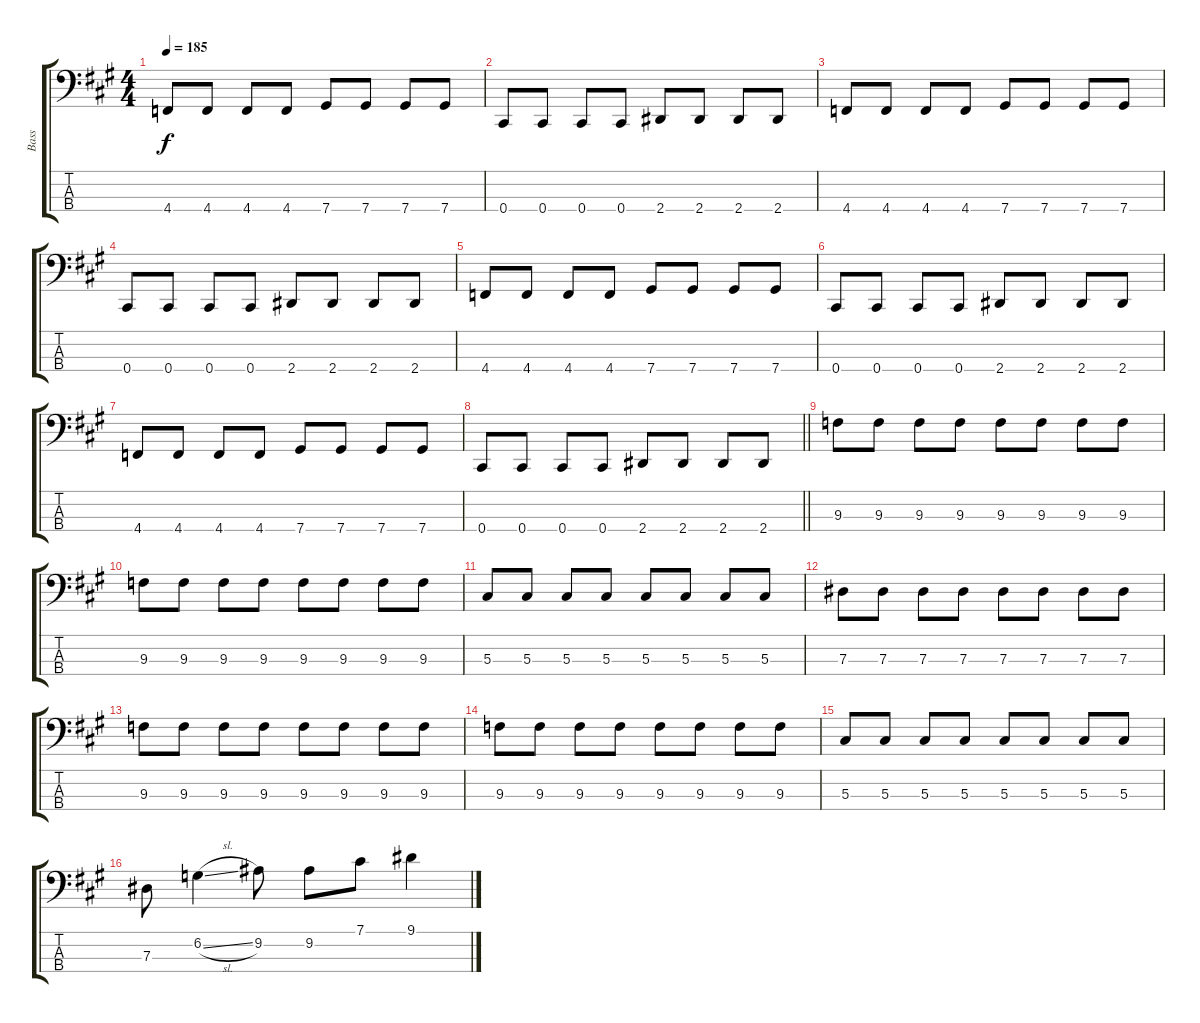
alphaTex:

\track ("Bass" "Bass") {instrument electricbasspick}
\staff {score tabs}
\tuning (Gb2 Db2 Ab1 Db1) {hide}
\ts (4 4)
\tempo 185
\clef f4
\ks f#minor
4.4.8{dy f} 4.4.8 4.4.8 4.4.8 7.4.8 7.4.8 7.4.8 7.4.8 |
0.4.8 0.4.8 0.4.8 0.4.8 2.4.8 2.4.8 2.4.8 2.4.8 |
4.4.8 4.4.8 4.4.8 4.4.8 7.4.8 7.4.8 7.4.8 7.4.8 |
0.4.8 0.4.8 0.4.8 0.4.8 2.4.8 2.4.8 2.4.8 2.4.8 |
4.4.8 4.4.8 4.4.8 4.4.8 7.4.8 7.4.8 7.4.8 7.4.8 |
0.4.8 0.4.8 0.4.8 0.4.8 2.4.8 2.4.8 2.4.8 2.4.8 |
4.4.8 4.4.8 4.4.8 4.4.8 7.4.8 7.4.8 7.4.8 7.4.8 |
\barLineRight lightlight
0.4.8 0.4.8 0.4.8 0.4.8 2.4.8 2.4.8 2.4.8 2.4.8 |
9.3.8 9.3.8 9.3.8 9.3.8 9.3.8 9.3.8 9.3.8 9.3.8 |
9.3.8 9.3.8 9.3.8 9.3.8 9.3.8 9.3.8 9.3.8 9.3.8 |
5.3.8 5.3.8 5.3.8 5.3.8 5.3.8 5.3.8 5.3.8 5.3.8 |
7.3.8 7.3.8 7.3.8 7.3.8 7.3.8 7.3.8 7.3.8 7.3.8 |
9.3.8 9.3.8 9.3.8 9.3.8 9.3.8 9.3.8 9.3.8 9.3.8 |
9.3.8 9.3.8 9.3.8 9.3.8 9.3.8 9.3.8 9.3.8 9.3.8 |
5.3.8 5.3.8 5.3.8 5.3.8 5.3.8 5.3.8 5.3.8 5.3.8 |
7.3.8 6.2{sl}.4 9.2.8 9.2.8 7.1.8 9.1.4
